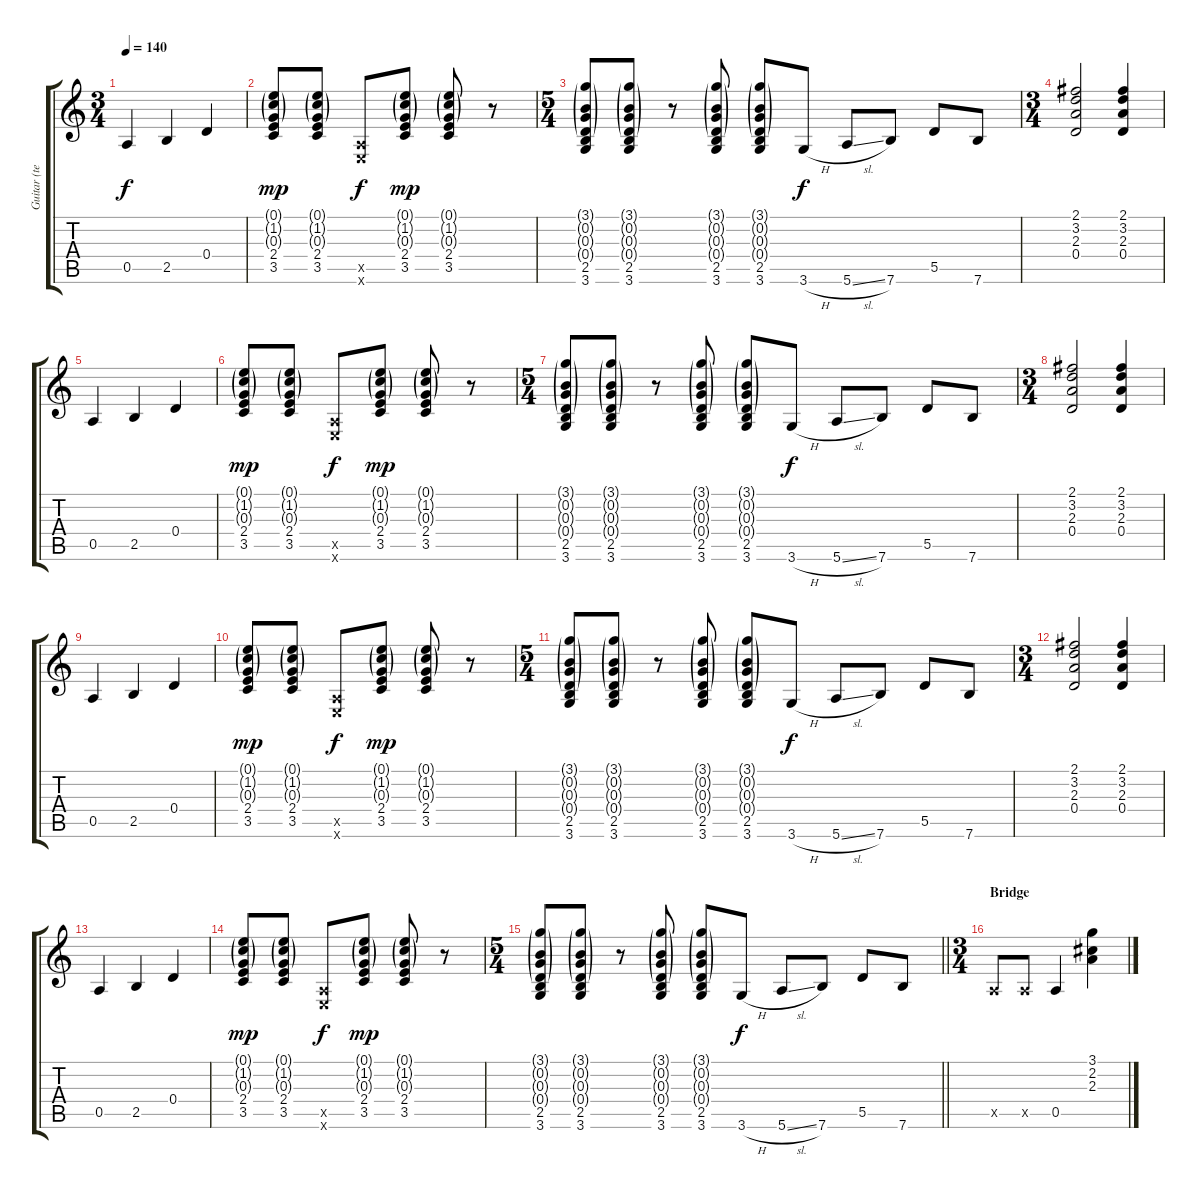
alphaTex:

\track ("Guitar (tele)" "Guitar (te") {instrument overdrivenguitar}
\staff {score tabs}
\tuning (E4 B3 G3 D3 A2 E2) {hide}
\ts (3 4)
\tempo 140
\clef g2
\ks c
0.5.4{dy f} 2.5.4 0.4.4 |
(0.1{g} 1.2{g} 0.3{g} 2.4 3.5).8{dy mp} (0.1{g} 1.2{g} 0.3{g} 2.4 3.5).8 (0.5{x} 0.6{x}).8{dy f} (0.1{g} 1.2{g} 0.3{g} 2.4 3.5).8{dy mp} (0.1{g} 1.2{g} 0.3{g} 2.4 3.5).8 r.8 |
\ts (5 4)
(3.1{g} 0.2{g} 0.3{g} 0.4{g} 2.5 3.6).8 (3.1{g} 0.2{g} 0.3{g} 0.4{g} 2.5 3.6).8 r.8 (3.1{g} 0.2{g} 0.3{g} 0.4{g} 2.5 3.6).8 (3.1{g} 0.2{g} 0.3{g} 0.4{g} 2.5 3.6).8 3.6{h}.8{dy f} 5.6{sl}.8 7.6.8 5.5.8 7.6.8 |
\ts (3 4)
(2.1 3.2 2.3 0.4).2 (2.1 3.2 2.3 0.4).4 |
0.5.4 2.5.4 0.4.4 |
(0.1{g} 1.2{g} 0.3{g} 2.4 3.5).8{dy mp} (0.1{g} 1.2{g} 0.3{g} 2.4 3.5).8 (0.5{x} 0.6{x}).8{dy f} (0.1{g} 1.2{g} 0.3{g} 2.4 3.5).8{dy mp} (0.1{g} 1.2{g} 0.3{g} 2.4 3.5).8 r.8 |
\ts (5 4)
(3.1{g} 0.2{g} 0.3{g} 0.4{g} 2.5 3.6).8 (3.1{g} 0.2{g} 0.3{g} 0.4{g} 2.5 3.6).8 r.8 (3.1{g} 0.2{g} 0.3{g} 0.4{g} 2.5 3.6).8 (3.1{g} 0.2{g} 0.3{g} 0.4{g} 2.5 3.6).8 3.6{h}.8{dy f} 5.6{sl}.8 7.6.8 5.5.8 7.6.8 |
\ts (3 4)
(2.1 3.2 2.3 0.4).2 (2.1 3.2 2.3 0.4).4 |
0.5.4 2.5.4 0.4.4 |
(0.1{g} 1.2{g} 0.3{g} 2.4 3.5).8{dy mp} (0.1{g} 1.2{g} 0.3{g} 2.4 3.5).8 (0.5{x} 0.6{x}).8{dy f} (0.1{g} 1.2{g} 0.3{g} 2.4 3.5).8{dy mp} (0.1{g} 1.2{g} 0.3{g} 2.4 3.5).8 r.8 |
\ts (5 4)
(3.1{g} 0.2{g} 0.3{g} 0.4{g} 2.5 3.6).8 (3.1{g} 0.2{g} 0.3{g} 0.4{g} 2.5 3.6).8 r.8 (3.1{g} 0.2{g} 0.3{g} 0.4{g} 2.5 3.6).8 (3.1{g} 0.2{g} 0.3{g} 0.4{g} 2.5 3.6).8 3.6{h}.8{dy f} 5.6{sl}.8 7.6.8 5.5.8 7.6.8 |
\ts (3 4)
(2.1 3.2 2.3 0.4).2 (2.1 3.2 2.3 0.4).4 |
0.5.4 2.5.4 0.4.4 |
(0.1{g} 1.2{g} 0.3{g} 2.4 3.5).8{dy mp} (0.1{g} 1.2{g} 0.3{g} 2.4 3.5).8 (0.5{x} 0.6{x}).8{dy f} (0.1{g} 1.2{g} 0.3{g} 2.4 3.5).8{dy mp} (0.1{g} 1.2{g} 0.3{g} 2.4 3.5).8 r.8 |
\ts (5 4)
\barLineRight lightlight
(3.1{g} 0.2{g} 0.3{g} 0.4{g} 2.5 3.6).8 (3.1{g} 0.2{g} 0.3{g} 0.4{g} 2.5 3.6).8 r.8 (3.1{g} 0.2{g} 0.3{g} 0.4{g} 2.5 3.6).8 (3.1{g} 0.2{g} 0.3{g} 0.4{g} 2.5 3.6).8 3.6{h}.8{dy f} 5.6{sl}.8 7.6.8 5.5.8 7.6.8 |
\ts (3 4)
\section ("" "Bridge")
0.5{x}.8 0.5{x}.8 0.5.4 (3.1 2.2 2.3).4
